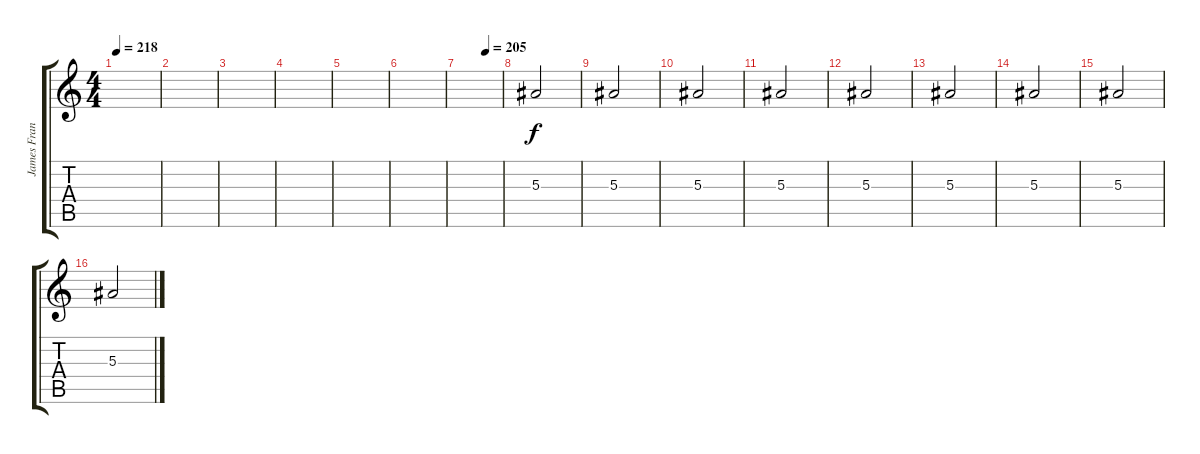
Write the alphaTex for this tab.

\track ("James Frantic Guitar" "James Fran") {instrument distortionguitar}
\staff {score tabs}
\tuning (D4 A3 F3 C3 G2 C2) {hide}
\ts (4 4)
\tempo 218
\clef g2
\ks c
|
|
|
|
|
|
\tempo (205 0.625)
|
5.3.2 |
5.3.2 |
5.3.2 |
5.3.2 |
5.3.2 |
5.3.2 |
5.3.2 |
5.3.2 |
5.3.2
